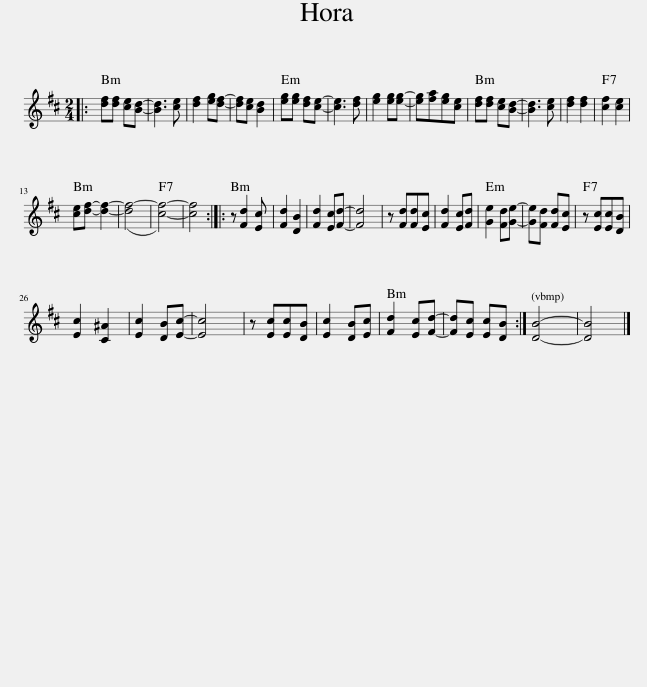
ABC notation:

X:1
L:1/8
M:2/4
I:linebreak $
K:Bmin
V:1 treble
V:1
|: [df][df] [ce][Bd]- | [Bd]3 [ce] | [df]2 [eg][df]- | [df][ce] [Bd]2 | [eg][eg] [df][ce]- | %5
 [ce]3 [df] | [eg]2 [eg][eg]- | [eg][fa][eg][ce] | [df][df] [ce][Bd]- | [Bd]3 [ce] | %10
 [df]2 [df]2 | [cf]2 [ce]2 |$ [ce][df]- [df]2- | ([df-]4 | [cf]4-) | %15
 [cf]4 :: z [Fd]2 [Ec] | [Fd]2 [DB]2 | [Fd]2 [Ec][Fd]- | [Fd]4 | %20
 z [Fd][Fd][Ec] | [Fd]2 [Ec][Fd] | [Ge]2 [Fd][Ge]- | [Ge][Fd] [Fd][Ec] | z [Ec][Ec][DB] |$ %25
 [Ec]2 [C^A]2 | [Ec]2 [DB][Ec]- | [Ec]4 | z [Ec][Ec][DB] | [Ec]2 [DB][Ec] | %30
 [Fd]2 [Ec][Fd]- | [Fd][Ec] [Ec][DB] :| [DB]4- | [DB]4 |] %34
